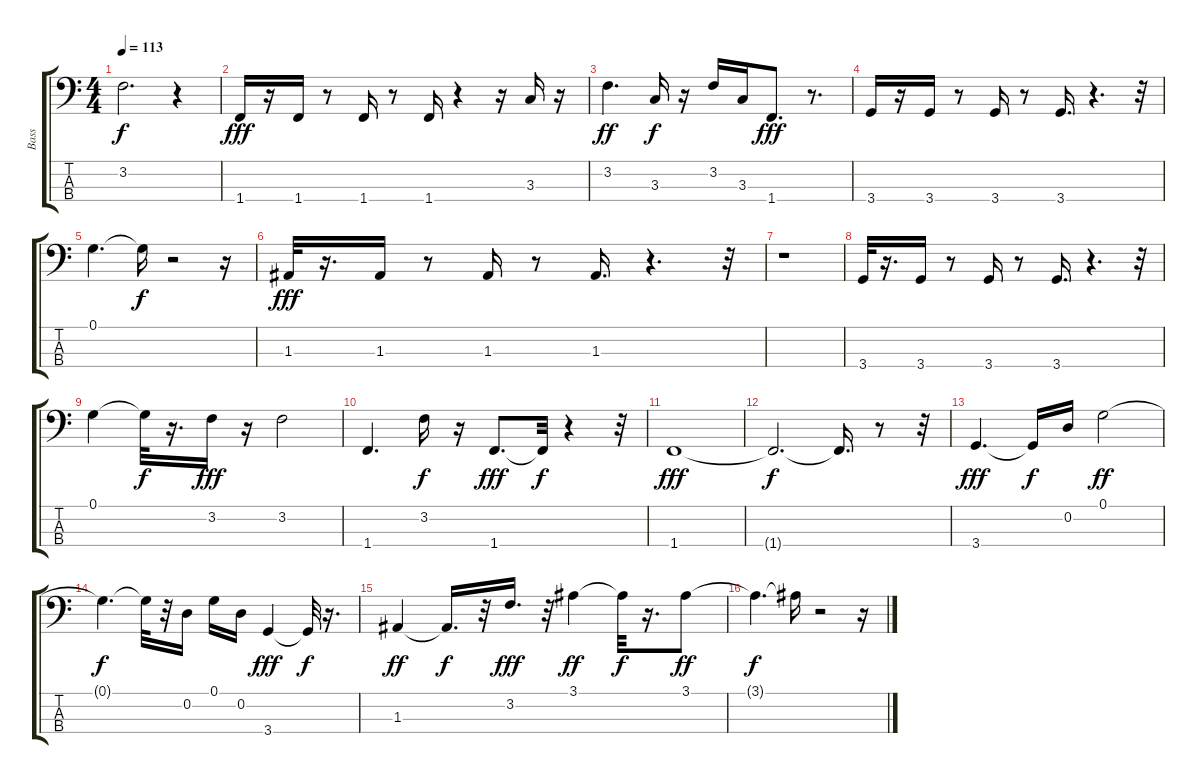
\track ("Bass" "Bass") {instrument electricbassfinger}
\staff {score tabs}
\tuning (G2 D2 A1 E1) {hide}
\ts (4 4)
\tempo 113
\clef f4
\ks c
3.2{t}.2{d dy f} r.4 |
1.4.16{dy fff} r.16 1.4.16 r.8 1.4.16 r.8 1.4.16 r.4 r.16 3.3.16 r.16 |
3.2.4{d dy ff} 3.3.16{dy f} r.16 3.2.16 3.3.16 1.4.8{d dy fff} r.8{d} |
3.4.16 r.16 3.4.16 r.8 3.4.16 r.8 3.4.16{d} r.4{d} r.32 |
0.1.4{d} 0.1{t}.16{dy f} r.2 r.16 |
1.3.32{dy fff} r.16{d} 1.3.16 r.8 1.3.16 r.8 1.3.16{d} r.4{d} r.32 |
r.1 |
3.4.32 r.16{d} 3.4.16 r.8 3.4.16 r.8 3.4.16{d} r.4{d} r.32 |
0.1.4 0.1{t}.32{dy f} r.16{d} 3.2.16{dy fff} r.16 3.2.2 |
1.4.4{d} 3.2.16{dy f} r.16 1.4.8{d dy fff} 1.4{t}.32{dy f} r.4 r.32 |
1.4.1{dy fff} |
1.4{t}.2{d dy f} 1.4{t}.16{d} r.8 r.32 |
3.4.4{d dy fff} 3.4{t}.16{dy f} 0.2.16 0.1.2{dy ff} |
0.1{t}.4{d dy f} 0.1{t}.32 r.32 0.2.16 0.1.16 0.2.16 3.4.4{dy fff} 3.4{t}.32{dy f} r.16{d} |
1.3.4{dy ff} 1.3{t}.16{d dy f} r.32 3.2.16{d dy fff} r.32 3.1.4{dy ff} 3.1{t}.32{dy f} r.16{d} 3.1.8{dy ff} |
3.1{t}.4{d dy f} 3.1{t}.16 r.2 r.16
